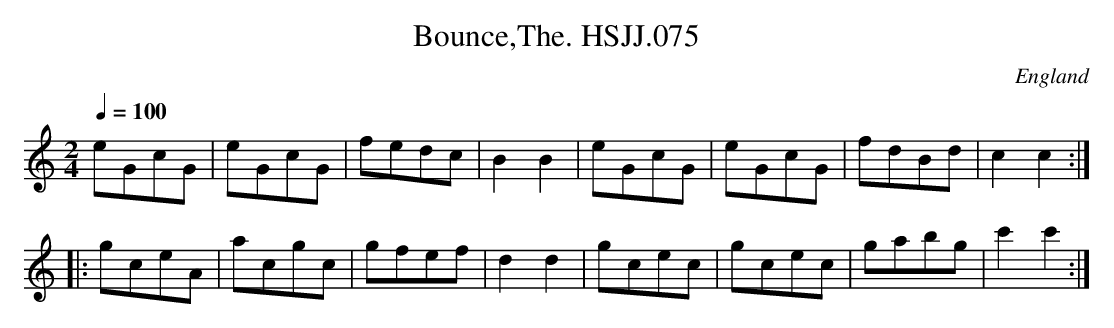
X:1
T:Bounce,The. HSJJ.075
L:1/8
M:2/4
O:England
Q:1/4=100
K:C
eGcG|eGcG|fedc|B2B2|eGcG|eGcG|fdBd|c2c2:|!
|:gceA|acgc|gfef|d2d2|gcec|gcec|gabg|c'2c'2:|
